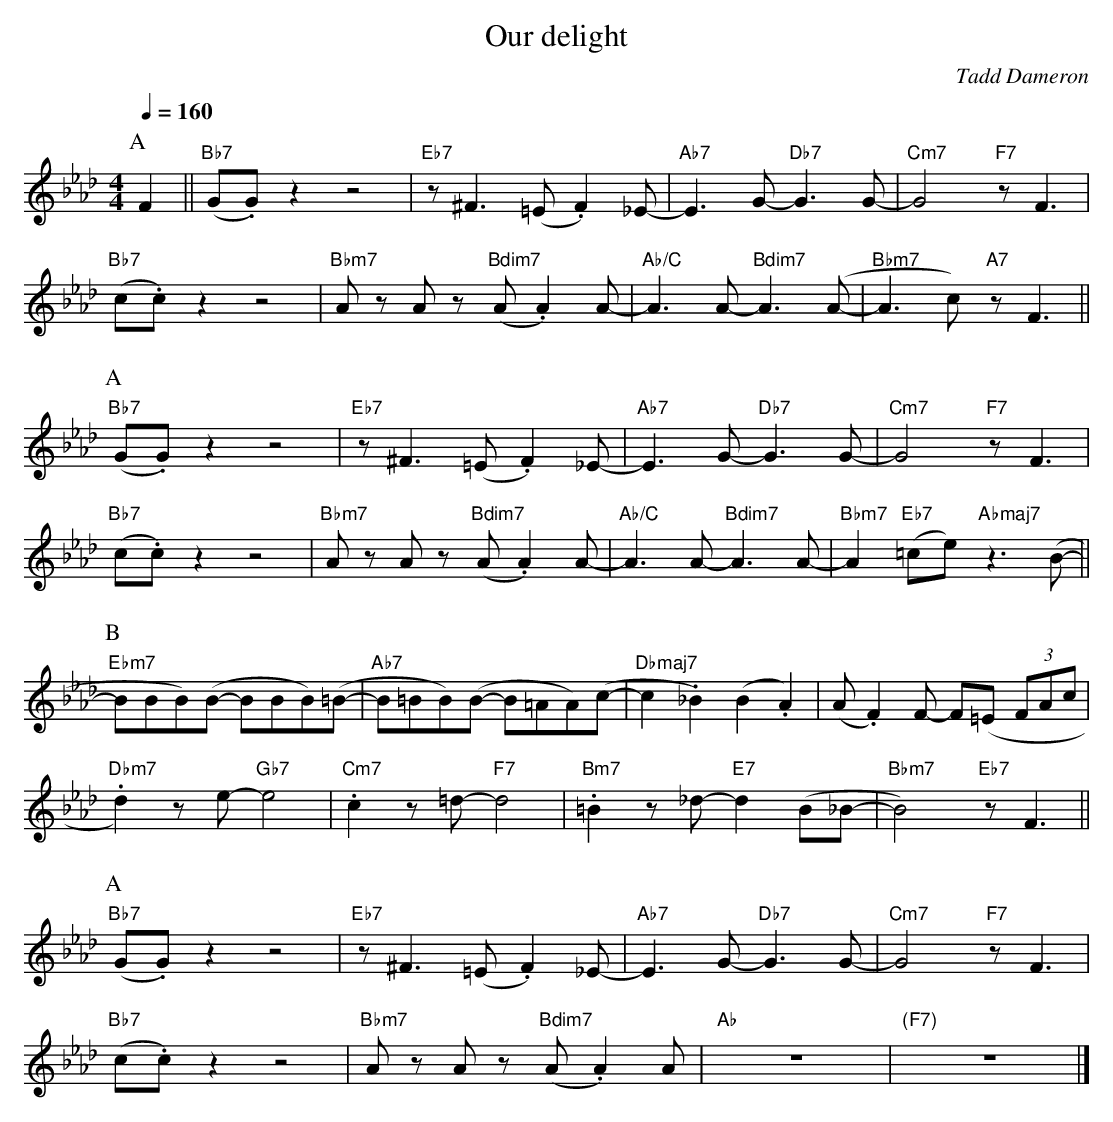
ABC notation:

X:1
T: Our delight
C:Tadd Dameron
M:4/4
L:1/8
Q:1/4=160
%%staves (chords melody)
K:Ab
P: A
V:chords
x2 || "Bb7"x4 x4 | "Eb7"x4 x4 | "Ab7"x4 "Db7"x4 | "Cm7"x4 "F7"x4 |
"Bb7"x4 x4 | "Bbm7"x4 "Bdim7"x4 | "Ab/C"x4 "Bdim7"x4 | "Bbm7"x4 "A7"x4 ||
V:melody
F2 || (G.G)z2 z4 | z^F3 (=E.F2)_E- | E3G- G3G- | G4 zF3 |
(c.c)z2 z4 | Az Az (A.A2)A- | A3 A- A3(A- | A3c) zF3 ||
P: A
V:chords
"Bb7"x4 x4 | "Eb7"x4 x4 | "Ab7"x4 "Db7"x4 | "Cm7"x4 "F7"x4 |
"Bb7"x4 x4 | "Bbm7"x4 "Bdim7"x4 | "Ab/C"x4 "Bdim7"x4 | "Bbm7"x2 "Eb7"x2 "Abmaj7"x4 ||
V:melody
(G.G)z2 z4 | z^F3 (=E.F2)_E- | E3G- G3G- | G4 zF3 |
(c.c)z2 z4 | Az Az (A.A2)A- | A3 A- A3A- | A2(=ce) z3(B- ||
P: B
V:chords
"Ebm7"x4 x4 | "Ab7"x4 x4 | "Dbmaj7"x4 x4 | x4 x4 |
"Dbm7"x4 "Gb7"x4 | "Cm7"x4 "F7"x4 | "Bm7"x4 "E7"x4 | "Bbm7"x4 "Eb7"x4 ||
V:melody
BBB)(B- BBB)(=B- | B=BB)(B- B=AA)(c- | c2._B2)(B2.A2) | (A.F2)F- F(=E (3FAc |
.d2) ze- e4 | .c2z =d- d4 | .=B2z_d- d2(B_B- | B4) zF3 ||
P: A
V:chords
"Bb7"x4 x4 | "Eb7"x4 x4 | "Ab7"x4 "Db7"x4 | "Cm7"x4 "F7"x4 |
"Bb7"x4 x4 | "Bbm7"x4 "Bdim7"x4 | "Ab"x4 x4 | "(F7)"x4 x4 |]
V:melody
(G.G)z2 z4 | z^F3 (=E.F2)_E- | E3G- G3G- | G4 zF3 |
(c.c)z2 z4 | Az Az (A.A2)A | z8 | z8 |]
